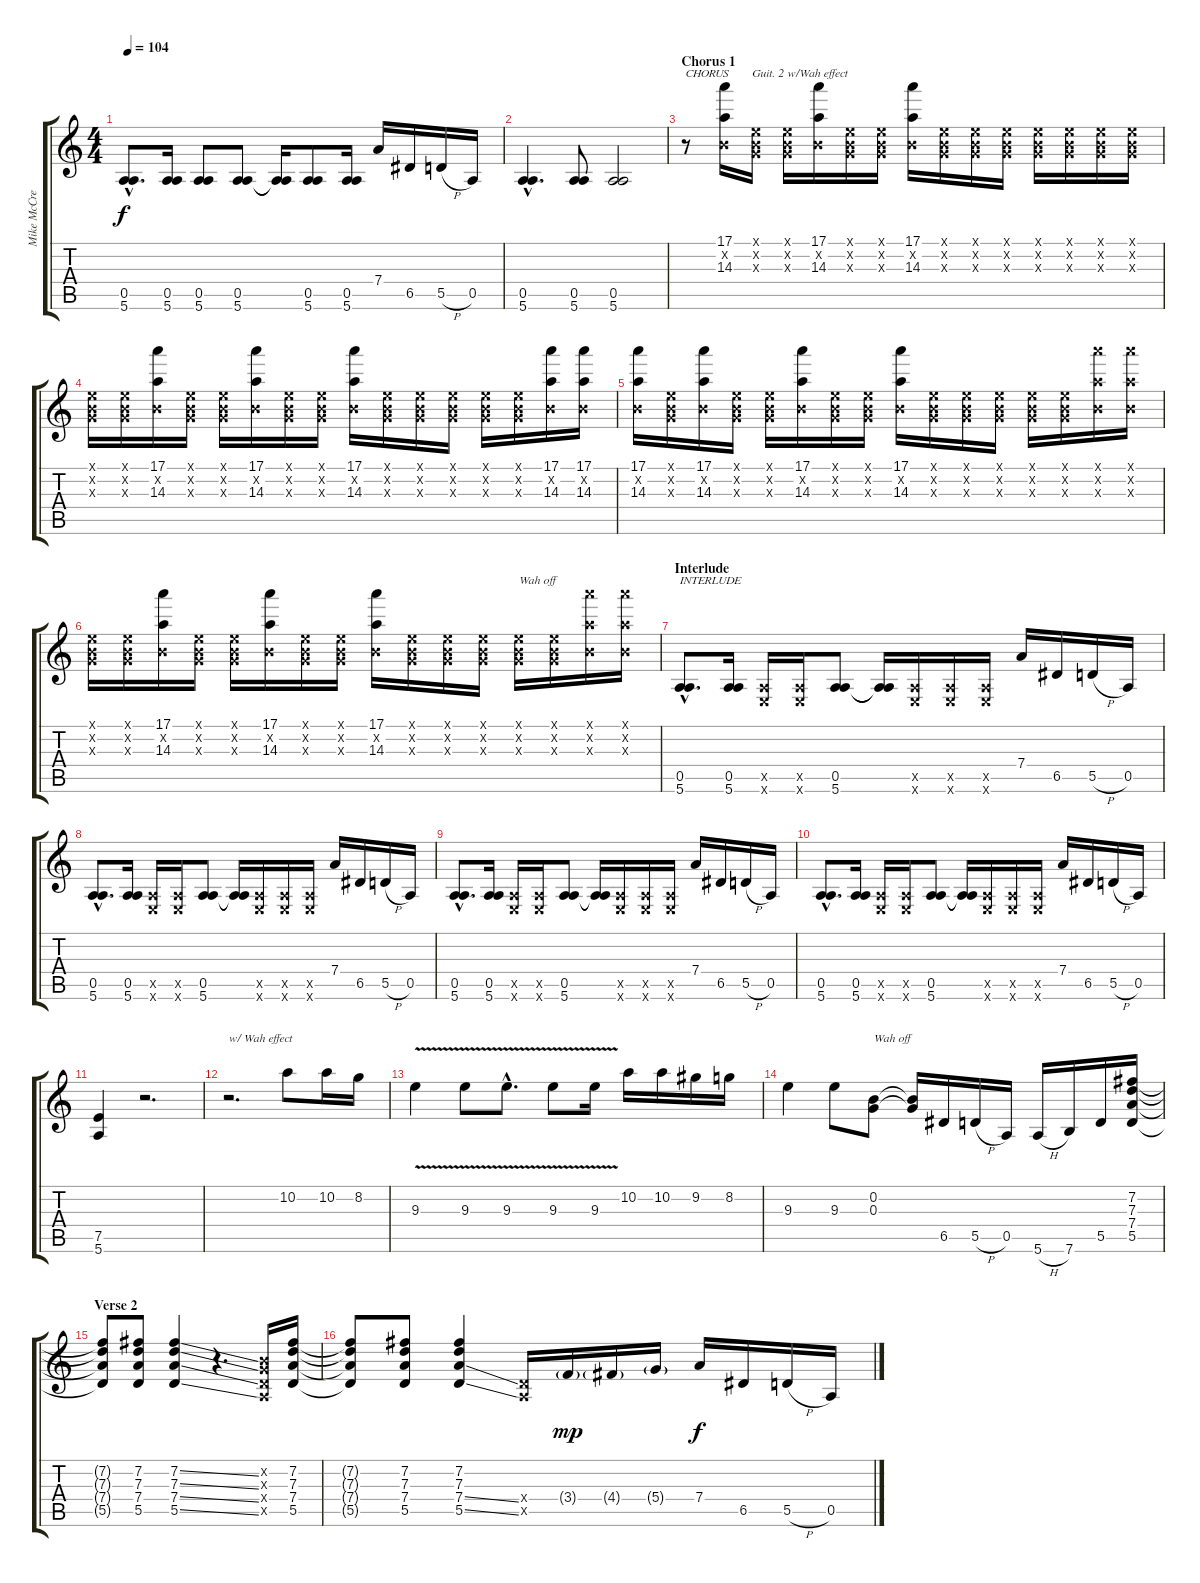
\track ("Mike McCready (Guit 2)" "Mike McCre") {instrument distortionguitar}
\staff {score tabs}
\tuning (E4 B3 G3 D3 A2 E2) {hide}
\ts (4 4)
\tempo 104
\clef g2
\ks c
(0.5{hac} 5.6{hac}).8{d dy f} (0.5 5.6).16 (0.5 5.6).8 (0.5 5.6).8 (0.5{t} 5.6{t}).16 (0.5 5.6).8 (0.5 5.6).16 7.4.16 6.5.16 5.5{h}.16 0.5.16 |
(0.5{hac} 5.6{hac}).4{d} (0.5 5.6).8 (0.5 5.6).2 |
\section ("" "Chorus 1")
r.8{txt "CHORUS        Guit. 2 w/Wah effect"} (17.1 0.2{x} 14.3).16 (0.1{x} 0.2{x} 0.3{x}).16 (0.1{x} 0.2{x} 0.3{x}).16 (17.1 0.2{x} 14.3).16 (0.1{x} 0.2{x} 0.3{x}).16 (0.1{x} 0.2{x} 0.3{x}).16 (17.1 0.2{x} 14.3).16 (0.1{x} 0.2{x} 0.3{x}).16 (0.1{x} 0.2{x} 0.3{x}).16 (0.1{x} 0.2{x} 0.3{x}).16 (0.1{x} 0.2{x} 0.3{x}).16 (0.1{x} 0.2{x} 0.3{x}).16 (0.1{x} 0.2{x} 0.3{x}).16 (0.1{x} 0.2{x} 0.3{x}).16 |
(0.1{x} 0.2{x} 0.3{x}).16 (0.1{x} 0.2{x} 0.3{x}).16 (17.1 0.2{x} 14.3).16 (0.1{x} 0.2{x} 0.3{x}).16 (0.1{x} 0.2{x} 0.3{x}).16 (17.1 0.2{x} 14.3).16 (0.1{x} 0.2{x} 0.3{x}).16 (0.1{x} 0.2{x} 0.3{x}).16 (17.1 0.2{x} 14.3).16 (0.1{x} 0.2{x} 0.3{x}).16 (0.1{x} 0.2{x} 0.3{x}).16 (0.1{x} 0.2{x} 0.3{x}).16 (0.1{x} 0.2{x} 0.3{x}).16 (0.1{x} 0.2{x} 0.3{x}).16 (17.1 0.2{x} 14.3).16 (17.1 0.2{x} 14.3).16 |
(17.1 0.2{x} 14.3).16 (0.1{x} 0.2{x} 0.3{x}).16 (17.1 0.2{x} 14.3).16 (0.1{x} 0.2{x} 0.3{x}).16 (0.1{x} 0.2{x} 0.3{x}).16 (17.1 0.2{x} 14.3).16 (0.1{x} 0.2{x} 0.3{x}).16 (0.1{x} 0.2{x} 0.3{x}).16 (17.1 0.2{x} 14.3).16 (0.1{x} 0.2{x} 0.3{x}).16 (0.1{x} 0.2{x} 0.3{x}).16 (0.1{x} 0.2{x} 0.3{x}).16 (0.1{x} 0.2{x} 0.3{x}).16 (0.1{x} 0.2{x} 0.3{x}).16 (17.1{x} 0.2{x} 14.3{x}).16 (17.1{x} 0.2{x} 14.3{x}).16 |
(0.1{x} 0.2{x} 0.3{x}).16 (0.1{x} 0.2{x} 0.3{x}).16 (17.1 0.2{x} 14.3).16 (0.1{x} 0.2{x} 0.3{x}).16 (0.1{x} 0.2{x} 0.3{x}).16 (17.1 0.2{x} 14.3).16 (0.1{x} 0.2{x} 0.3{x}).16 (0.1{x} 0.2{x} 0.3{x}).16 (17.1 0.2{x} 14.3).16 (0.1{x} 0.2{x} 0.3{x}).16 (0.1{x} 0.2{x} 0.3{x}).16 (0.1{x} 0.2{x} 0.3{x}).16 (0.1{x} 0.2{x} 0.3{x}).16{txt "Wah off"} (0.1{x} 0.2{x} 0.3{x}).16 (17.1{x} 0.2{x} 14.3{x}).16 (17.1{x} 0.2{x} 14.3{x}).16 |
\section ("" "Interlude")
(0.5{hac} 5.6{hac}).8{d txt "INTERLUDE"} (0.5 5.6).16 (0.5{x} 0.6{x}).16 (0.5{x} 0.6{x}).16 (0.5 5.6).8 (0.5{t} 5.6{t}).16 (0.5{x} 0.6{x}).16 (0.5{x} 0.6{x}).16 (0.5{x} 0.6{x}).16 7.4.16 6.5.16 5.5{h}.16 0.5.16 |
(0.5{hac} 5.6{hac}).8{d} (0.5 5.6).16 (0.5{x} 0.6{x}).16 (0.5{x} 0.6{x}).16 (0.5 5.6).8 (0.5{t} 5.6{t}).16 (0.5{x} 0.6{x}).16 (0.5{x} 0.6{x}).16 (0.5{x} 0.6{x}).16 7.4.16 6.5.16 5.5{h}.16 0.5.16 |
(0.5{hac} 5.6{hac}).8{d} (0.5 5.6).16 (0.5{x} 0.6{x}).16 (0.5{x} 0.6{x}).16 (0.5 5.6).8 (0.5{t} 5.6{t}).16 (0.5{x} 0.6{x}).16 (0.5{x} 0.6{x}).16 (0.5{x} 0.6{x}).16 7.4.16 6.5.16 5.5{h}.16 0.5.16 |
(0.5{hac} 5.6{hac}).8{d} (0.5 5.6).16 (0.5{x} 0.6{x}).16 (0.5{x} 0.6{x}).16 (0.5 5.6).8 (0.5{t} 5.6{t}).16 (0.5{x} 0.6{x}).16 (0.5{x} 0.6{x}).16 (0.5{x} 0.6{x}).16 7.4.16 6.5.16 5.5{h}.16 0.5.16 |
(7.5 5.6).4 r.2{d} |
r.2{d txt "w/ Wah effect"} 10.2.8 10.2.16 8.2.16 |
9.3{v}.4 9.3{v}.8 9.3{v hac}.8{d} 9.3{v}.8 9.3{v}.16 10.2.16 10.2.16 9.2.16 8.2.16 |
9.3.4 9.3.8 (0.2 0.3).8{txt "Wah off"} (0.2{t} 0.3{t}).16 6.5.16 5.5{h}.16 0.5.16 5.6{h}.16 7.6.16 5.5.16 (7.2 7.3 7.4 5.5).16 |
\section ("" "Verse 2")
(7.2{t} 7.3{t} 7.4{t} 5.5{t}).8 (7.2 7.3 7.4 5.5).8 (7.2{ss} 7.3{ss} 7.4{ss} 5.5{ss}).4 r.4{d} (0.2{x} 0.3{x} 0.4{x} 0.5{x}).16 (7.2 7.3 7.4 5.5).16 |
(7.2{t} 7.3{t} 7.4{t} 5.5{t}).8 (7.2 7.3 7.4 5.5).8 (7.2 7.3 7.4{ss} 5.5{ss}).4 (0.4{x} 0.5{x}).16 3.4{g}.16{dy mp} 4.4{g}.16 5.4{g}.16 7.4.16{dy f} 6.5.16 5.5{h}.16 0.5.16
